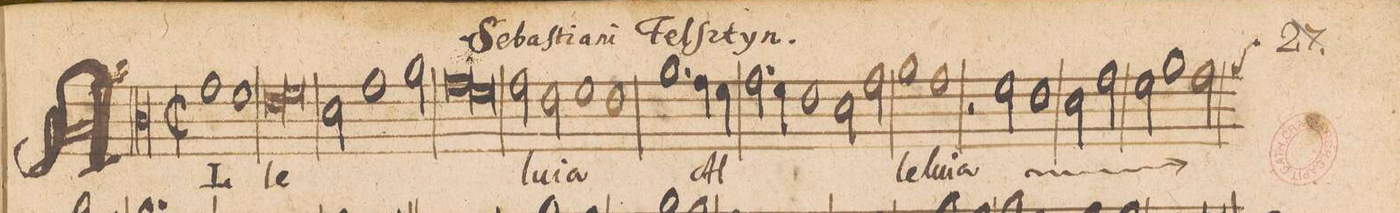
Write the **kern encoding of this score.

**kern	**text
*I"CANTVS.	*
*clefC3	*
*k[]	*
*met(c|)	*
*M2/1	*
*all\right	*
1g	AL-
1f	.
=2-	=2-
*lig	*
1e	-le-
1f	.
*Xlig	*
=3-	=3-
*2\right	*
2d\	.
1g	.
2a\	.
=4-	=4-
*lig	*
1g	.
1f	.
*Xlig	*
=5-	=5-
2g\	-lu-
2e\	.
1f	-ia
=6-	=6-
1e	.
1.a	.
=7-	=7-
4g\	Al-
4f\	.
2.g\	.
4f\	.
=8-	=8-
1e	.
2d\	.
2g\	-le-
=9-	=9-
1a	-lu-
1g	-ia
=10-	=10-
2r	.
*	*ij
2f\	Al-
1e	.
=11-	=11-
2d\	.
2g\	.
2f\	.
1a\	-le-
=12-	=12-
*custos:a	*
2g\	.
*-	*-
